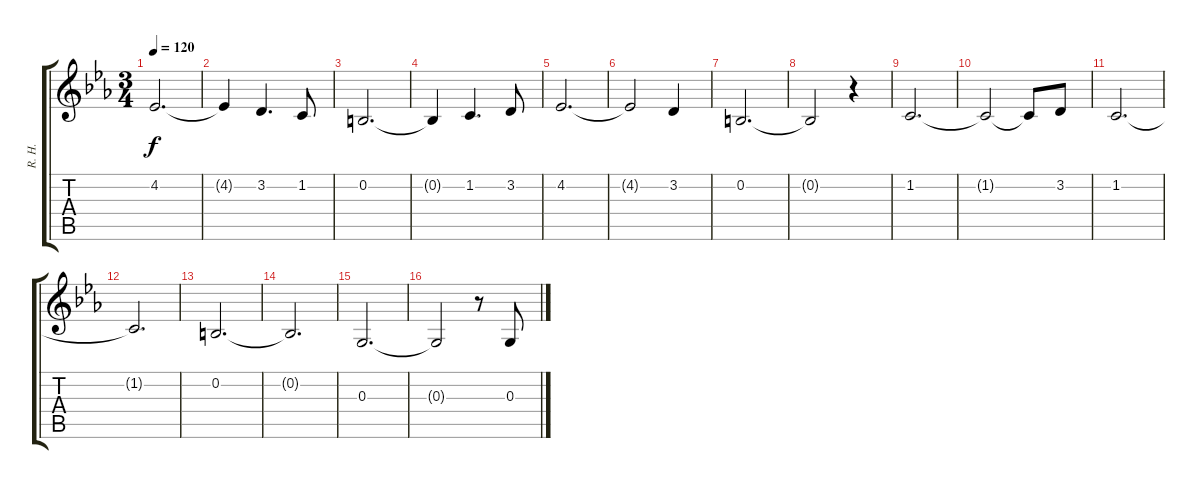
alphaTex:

\track ("R. H." "R. H.") {instrument brightacousticpiano}
\staff {score tabs}
\tuning (E4 B3 G3 D3 A2 E2) {hide}
\ts (3 4)
\tempo 120
\clef g2
\ks eb
4.2.2{d dy f} |
4.2{t}.4 3.2.4{d} 1.2.8 |
0.2.2{d} |
0.2{t}.4 1.2.4{d} 3.2.8 |
4.2.2{d} |
4.2{t}.2 3.2.4 |
0.2.2{d} |
0.2{t}.2 r.4 |
1.2.2{d} |
1.2{t}.2 1.2{t}.8 3.2.8 |
1.2.2{d} |
1.2{t}.2{d} |
0.2.2{d} |
0.2{t}.2{d} |
0.3.2{d} |
0.3{t}.2 r.8 0.3.8
